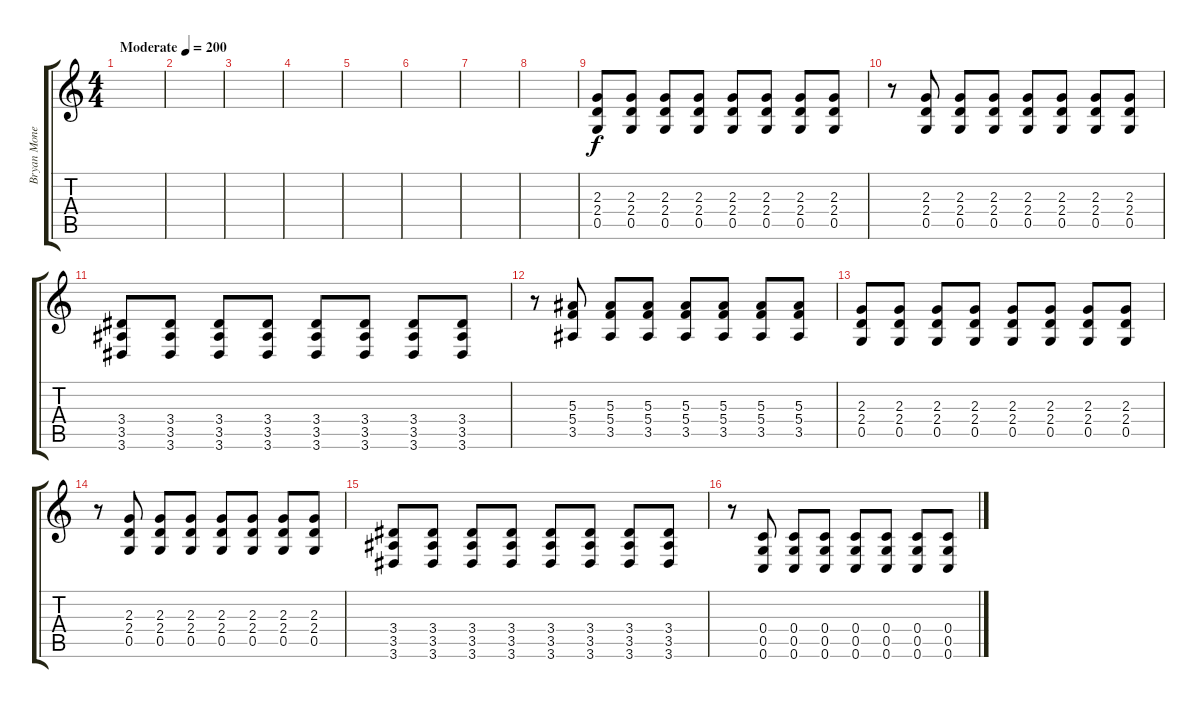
\track ("Bryan Money - Guitar" "Bryan Mone") {instrument distortionguitar}
\staff {score tabs}
\tuning (D4 A3 F3 C3 G2 C2) {hide}
\ts (4 4)
\tempo (200 "Moderate")
\clef g2
\ks c
|
|
|
|
|
|
|
|
(2.3 2.4 0.5).8 (2.3 2.4 0.5).8 (2.3 2.4 0.5).8 (2.3 2.4 0.5).8 (2.3 2.4 0.5).8 (2.3 2.4 0.5).8 (2.3 2.4 0.5).8 (2.3 2.4 0.5).8 |
r.8 (2.3 2.4 0.5).8 (2.3 2.4 0.5).8 (2.3 2.4 0.5).8 (2.3 2.4 0.5).8 (2.3 2.4 0.5).8 (2.3 2.4 0.5).8 (2.3 2.4 0.5).8 |
(3.4 3.5 3.6).8 (3.4 3.5 3.6).8 (3.4 3.5 3.6).8 (3.4 3.5 3.6).8 (3.4 3.5 3.6).8 (3.4 3.5 3.6).8 (3.4 3.5 3.6).8 (3.4 3.5 3.6).8 |
r.8 (5.3 5.4 3.5).8 (5.3 5.4 3.5).8 (5.3 5.4 3.5).8 (5.3 5.4 3.5).8 (5.3 5.4 3.5).8 (5.3 5.4 3.5).8 (5.3 5.4 3.5).8 |
(2.3 2.4 0.5).8 (2.3 2.4 0.5).8 (2.3 2.4 0.5).8 (2.3 2.4 0.5).8 (2.3 2.4 0.5).8 (2.3 2.4 0.5).8 (2.3 2.4 0.5).8 (2.3 2.4 0.5).8 |
r.8 (2.3 2.4 0.5).8 (2.3 2.4 0.5).8 (2.3 2.4 0.5).8 (2.3 2.4 0.5).8 (2.3 2.4 0.5).8 (2.3 2.4 0.5).8 (2.3 2.4 0.5).8 |
(3.4 3.5 3.6).8 (3.4 3.5 3.6).8 (3.4 3.5 3.6).8 (3.4 3.5 3.6).8 (3.4 3.5 3.6).8 (3.4 3.5 3.6).8 (3.4 3.5 3.6).8 (3.4 3.5 3.6).8 |
r.8 (0.4 0.5 0.6).8 (0.4 0.5 0.6).8 (0.4 0.5 0.6).8 (0.4 0.5 0.6).8 (0.4 0.5 0.6).8 (0.4 0.5 0.6).8 (0.4 0.5 0.6).8
